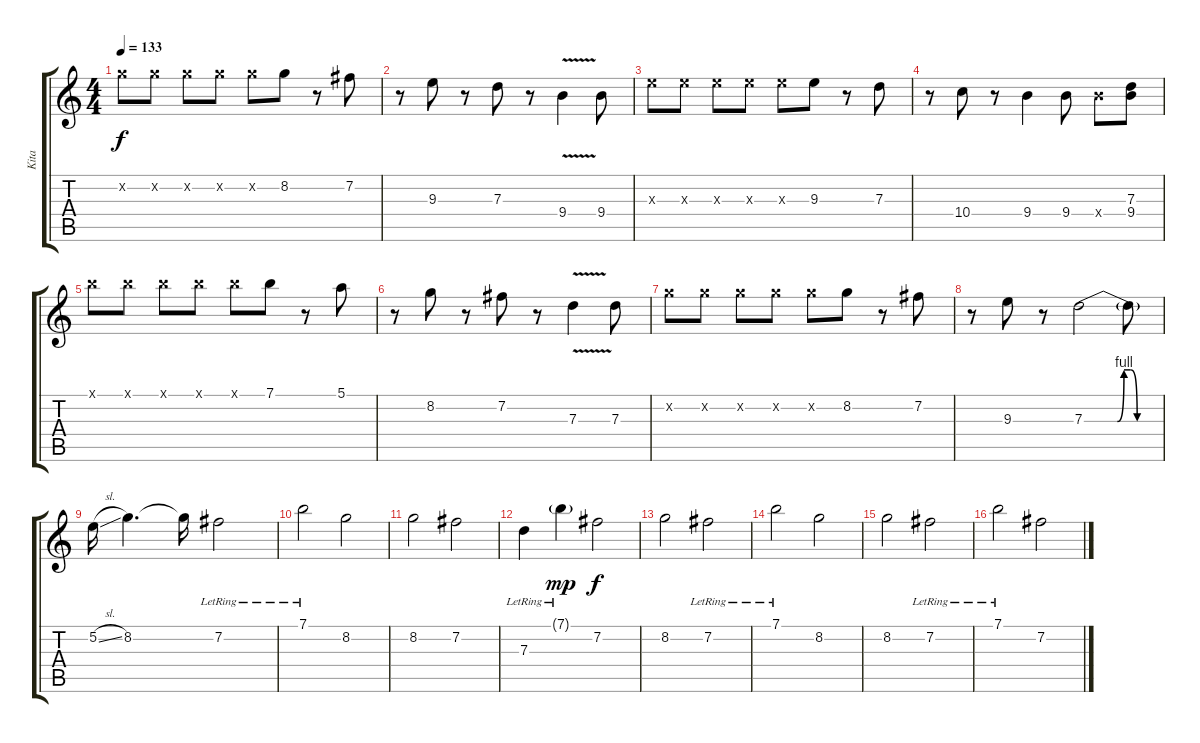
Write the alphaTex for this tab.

\track ("Kita" "Kita") {instrument distortionguitar}
\staff {score tabs}
\tuning (E4 B3 G3 D3 A2 E2) {hide}
\ts (4 4)
\tempo 133
\clef g2
\ks c
8.2{x}.8{dy f} 8.2{x}.8 8.2{x}.8 8.2{x}.8 8.2{x}.8 8.2.8 r.8 7.2.8 |
r.8 9.3.8 r.8 7.3.8 r.8 9.4{v}.4 9.4.8 |
9.3{x}.8 9.3{x}.8 9.3{x}.8 9.3{x}.8 9.3{x}.8 9.3.8 r.8 7.3.8 |
r.8 10.4.8 r.8 9.4.4 9.4.8 9.4{x}.8 (7.3 9.4).8 |
7.1{x}.8 7.1{x}.8 7.1{x}.8 7.1{x}.8 7.1{x}.8 7.1.8 r.8 5.1.8 |
r.8 8.2.8 r.8 7.2.8 r.8 7.3{v}.4 7.3.8 |
8.2{x}.8 8.2{x}.8 8.2{x}.8 8.2{x}.8 8.2{x}.8 8.2.8 r.8 7.2.8 |
r.8 9.3.8 r.8 7.3{be (custom 0 0 25 0 30 4 35 4 40 0 60 0)}.2 7.3{t}.8 |
5.2{sl}.16 8.2.4{d} 8.2{t}.16 7.2{lr}.2 |
7.1{lr}.2 8.2.2 |
8.2.2 7.2.2 |
7.3{lr}.4 7.1{g lr}.4{dy mp} 7.2.2{dy f} |
8.2.2 7.2{lr}.2 |
7.1{lr}.2 8.2.2 |
8.2.2 7.2{lr}.2 |
7.1{lr}.2 7.2.2
